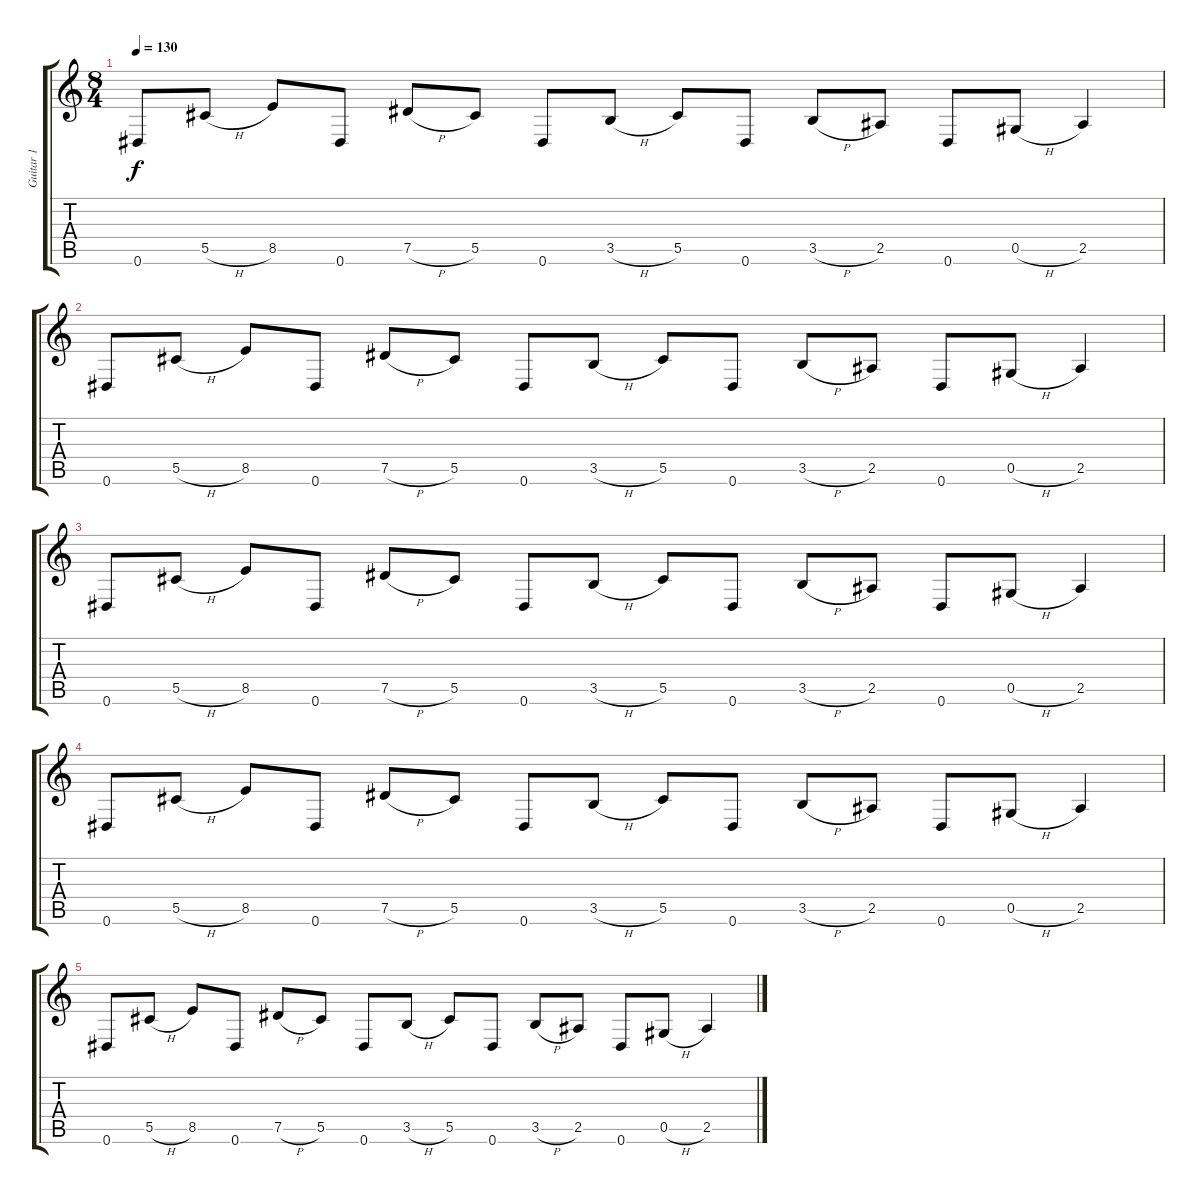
\track ("Guitar 1" "Guitar 1") {instrument distortionguitar}
\staff {score tabs}
\tuning (Eb4 Bb3 Gb3 Db3 Ab2 Eb2) {hide}
\ts (8 4)
\tempo 130
\clef g2
\ks c
0.6.8{dy f} 5.5{h}.8 8.5.8 0.6.8 7.5{h}.8 5.5.8 0.6.8 3.5{h}.8 5.5.8 0.6.8 3.5{h}.8 2.5.8 0.6.8 0.5{h}.8 2.5.4 |
0.6.8 5.5{h}.8 8.5.8 0.6.8 7.5{h}.8 5.5.8 0.6.8 3.5{h}.8 5.5.8 0.6.8 3.5{h}.8 2.5.8 0.6.8 0.5{h}.8 2.5.4 |
0.6.8 5.5{h}.8 8.5.8 0.6.8 7.5{h}.8 5.5.8 0.6.8 3.5{h}.8 5.5.8 0.6.8 3.5{h}.8 2.5.8 0.6.8 0.5{h}.8 2.5.4 |
0.6.8 5.5{h}.8 8.5.8 0.6.8 7.5{h}.8 5.5.8 0.6.8 3.5{h}.8 5.5.8 0.6.8 3.5{h}.8 2.5.8 0.6.8 0.5{h}.8 2.5.4 |
0.6.8 5.5{h}.8 8.5.8 0.6.8 7.5{h}.8 5.5.8 0.6.8 3.5{h}.8 5.5.8 0.6.8 3.5{h}.8 2.5.8 0.6.8 0.5{h}.8 2.5.4
